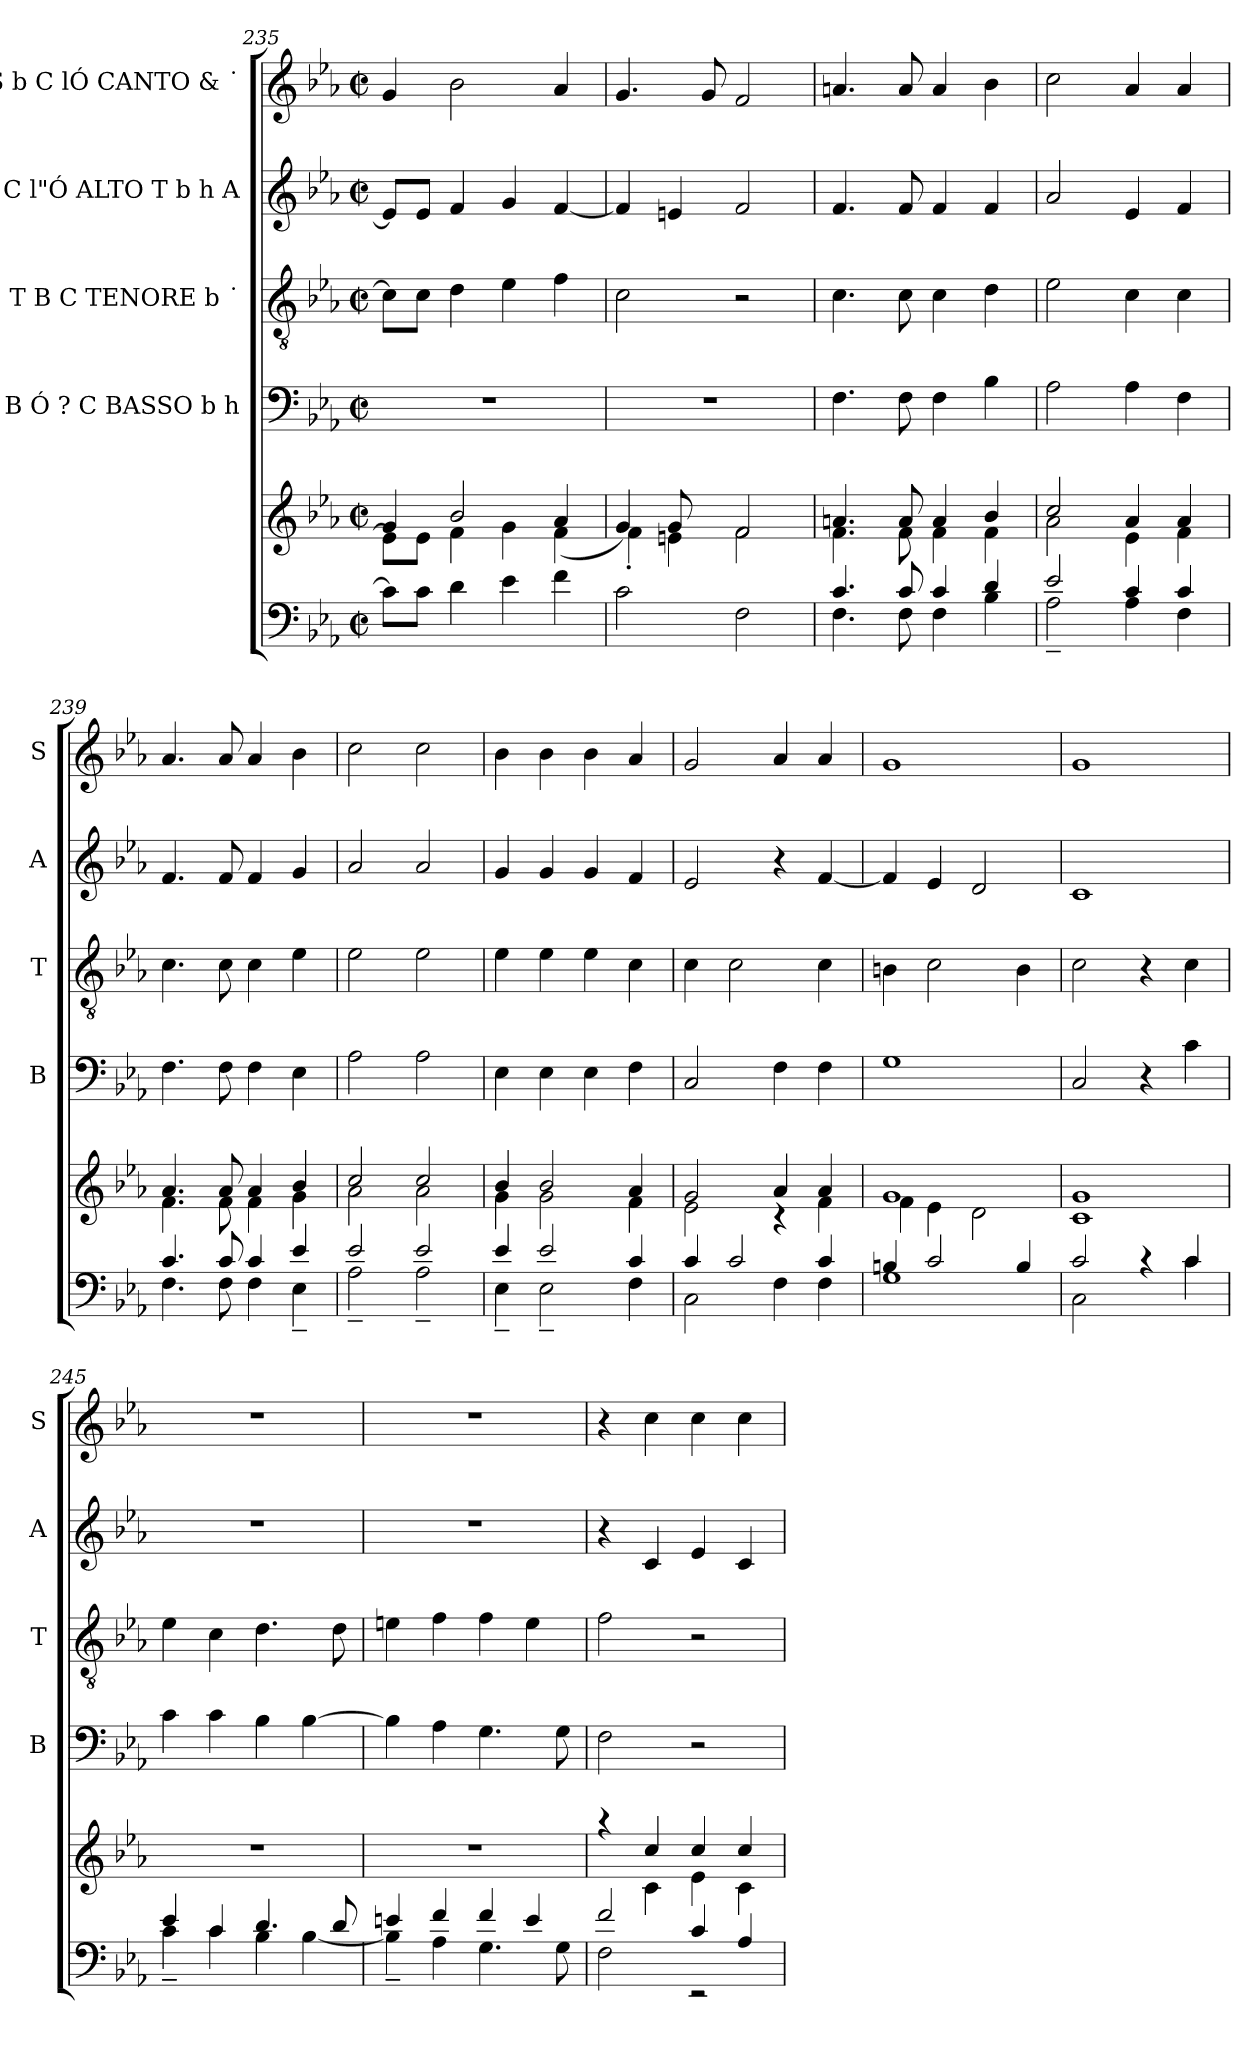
**kern	**kern	**kern	**kern	**kern	**kern
*part6	*part5	*part4	*part3	*part2	*part1
*staff6	*staff5	*staff4	*staff3	*staff2	*staff1
*	*	*I"B Ó ? C BASSO b h	*I"T B C TENORE b ˙	*I"C l"Ó ALTO T b h A	*I"S b C lÓ CANTO & ˙
*	*	*I'B	*I'T	*I'A	*I'S
*clefF4	*clefG2	*clefF4	*clefGv2	*clefG2	*clefG2
*k[b-e-a-]	*k[b-e-a-]	*k[b-e-a-]	*k[b-e-a-]	*k[b-e-a-]	*k[b-e-a-]
*E-:	*E-:	*E-:	*E-:	*E-:	*E-:
*M2/2	*M2/2	*M2/2	*M2/2	*M2/2	*M2/2
*met(c|)	*met(c|)	*met(c|)	*met(c|)	*met(c|)	*met(c|)
=235	=235	=235	=235	=235	=235
*	*^	*	*	*	*
8c\L]	4g/	8e-\L]	1r	8c\L]	8e-/L]	4g/
8c\J	.	8e-\J	.	8c\J	8e-/J	.
4d\	2b-/	4f\	.	4d\	4f/	2b-\
4e-\	.	4g\	.	4e-\	4g/	.
4f\	4a-/	(<4f\	.	4f\	[<4f/	4a-/
=236	=236	=236	=236	=236	=236	=236
2c\	4g/)	4f'<\	1r	2c\	4f/]	4.g/
.	8g/	4en\	.	.	4en/	.
.	8ryy	.	.	.	.	8g/
2F\	2f/	2f\	.	2r	2f/	2f/
=237	=237	=237	=237	=237	=237	=237
*^	*	*	*	*	*	*
4.c/	4.F\	4.an/	4.f\	4.F\	4.c\	4.f/	4.an/
8c/	8F\	8a/	8f\	8F\	8c\	8f/	8a/
4c/	4F\	4a/	4f\	4F\	4c\	4f/	4a/
4d/	4B-\	4b-/	4f\	4B-\	4d\	4f/	4b-\
!!LO:LB:g=z
=238	=238	=238	=238	=238	=238	=238	=238
2e-/	2A-~<\	2cc/	2a-\	2A-\	2e-\	2a-/	2cc\
4c/	4A-\	4a-/	4e-\	4A-\	4c\	4e-/	4a-/
4c/	4F\	4a-/	4f\	4F\	4c\	4f/	4a-/
=239	=239	=239	=239	=239	=239	=239	=239
4.c/	4.F\	4.a-/	4.f\	4.F\	4.c\	4.f/	4.a-/
8c/	8F\	8a-/	8f\	8F\	8c\	8f/	8a-/
4c/	4F\	4a-/	4f\	4F\	4c\	4f/	4a-/
4e-/	4E-~<\	4b-/	4g\	4E-\	4e-\	4g/	4b-\
=240	=240	=240	=240	=240	=240	=240	=240
2e-/	2A-~<\	2cc/	2a-\	2A-\	2e-\	2a-/	2cc\
2e-/	2A-~<\	2cc/	2a-\	2A-\	2e-\	2a-/	2cc\
=241	=241	=241	=241	=241	=241	=241	=241
4e-/	4E-~<\	4b-/	4g\	4E-\	4e-\	4g/	4b-\
2e-/	2E-~<\	2b-/	2g\	4E-\	4e-\	4g/	4b-\
.	.	.	.	4E-\	4e-\	4g/	4b-\
4c/	4F\	4a-/	4f\	4F\	4c\	4f/	4a-/
=242	=242	=242	=242	=242	=242	=242	=242
4c/	2C\	2g/	2e-\	2C/	4c\	2e-/	2g/
2c/	.	.	.	.	2c\	.	.
.	4F\	4a-/	4rc	4F\	.	4r	4a-/
4c/	4F\	4a-/	4f\	4F\	4c\	[>4f/	4a-/
!!LO:PB:g=z
=243	=243	=243	=243	=243	=243	=243	=243
4Bn/	1G	1g	4f\	1G	4Bn\	4f/]	1g
2c/	.	.	4e-\	.	2c\	4e-/	.
.	.	.	2d\	.	.	2d/	.
4B/	.	.	.	.	4B\	.	.
*	*	*v	*v	*	*	*	*
=244	=244	=244	=244	=244	=244	=244
2c/	2C\	1c 1g	2C/	2c\	1c	1g
4rc	4ryy	.	4r	4r	.	.
4c/	4c\	.	4c\	4c\	.	.
=245	=245	=245	=245	=245	=245	=245
4e-/	4c~<\	1r	4c\	4e-\	1r	1r
4c/	4c\	.	4c\	4c\	.	.
4.d/	4B-\	.	4B-\	4.d\	.	.
.	[<4B-\	.	[>4B-\	.	.	.
8d/	.	.	.	8d\	.	.
=246	=246	=246	=246	=246	=246	=246
4en/	4B-~<\]	1r	4B-\]	4en\	1r	1r
4f/	4A-\	.	4A-\	4f\	.	.
4f/	4.G\	.	4.G\	4f\	.	.
4e/	.	.	.	4e\	.	.
.	8G\	.	8G\	.	.	.
=247	=247	=247	=247	=247	=247	=247
*	*	*^	*	*	*	*
2f/	2F\	4raa	4ryy	2F\	2f\	4r	4r
.	.	4cc/	4c\	.	.	4c/	4cc\
4c/	2rEE	4cc/	4e-\	2r	2r	4e-/	4cc\
4A-/	.	4cc/	4c\	.	.	4c/	4cc\
*v	*v	*	*	*	*	*	*
*	*v	*v	*	*	*	*
=	=	=	=	=	=
*-	*-	*-	*-	*-	*-
